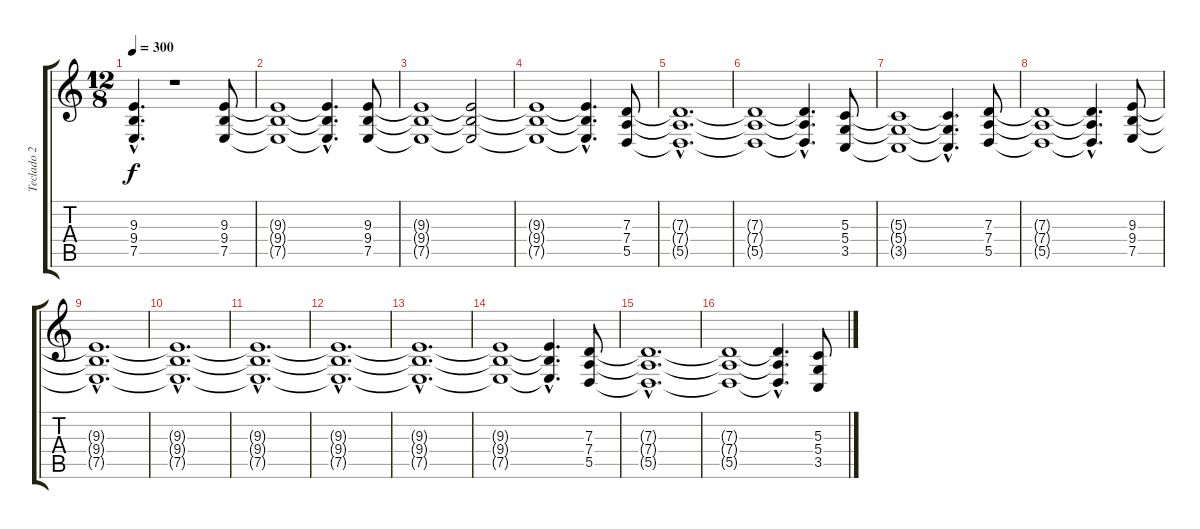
\track ("Teclado 2" "Teclado 2") {instrument choiraahs}
\staff {score tabs}
\tuning (E4 B3 G3 D3 A2 E2) {hide}
\ts (12 8)
\tempo 300
\clef g2
\ks c
(9.3{hac t} 9.4{hac t} 7.5{hac t}).4{d dy f} r.1 (9.3 9.4 7.5).8 |
(9.3{t} 9.4{t} 7.5{t}).1 (9.3{hac t} 9.4{hac t} 7.5{hac t}).4{d} (9.3 9.4 7.5).8 |
(9.3{t} 9.4{t} 7.5{t}).1 (9.3{t} 9.4{t} 7.5{t}).2 |
(9.3{t} 9.4{t} 7.5{t}).1 (9.3{hac t} 9.4{hac t} 7.5{hac t}).4{d} (7.3 7.4 5.5).8 |
(7.3{hac t} 7.4{hac t} 5.5{hac t}).1{d} |
(7.3{t} 7.4{t} 5.5{t}).1 (7.3{hac t} 7.4{hac t} 5.5{hac t}).4{d} (5.3 5.4 3.5).8 |
(5.3{t} 5.4{t} 3.5{t}).1 (5.3{hac t} 5.4{hac t} 3.5{hac t}).4{d} (7.3 7.4 5.5).8 |
(7.3{t} 7.4{t} 5.5{t}).1 (7.3{hac t} 7.4{hac t} 5.5{hac t}).4{d} (9.3 9.4 7.5).8 |
(9.3{hac t} 9.4{hac t} 7.5{hac t}).1{d} |
(9.3{hac t} 9.4{hac t} 7.5{hac t}).1{d} |
(9.3{hac t} 9.4{hac t} 7.5{hac t}).1{d} |
(9.3{hac t} 9.4{hac t} 7.5{hac t}).1{d} |
(9.3{hac t} 9.4{hac t} 7.5{hac t}).1{d} |
(9.3{t} 9.4{t} 7.5{t}).1 (9.3{hac t} 9.4{hac t} 7.5{hac t}).4{d} (7.3 7.4 5.5).8 |
(7.3{hac t} 7.4{hac t} 5.5{hac t}).1{d} |
(7.3{t} 7.4{t} 5.5{t}).1 (7.3{hac t} 7.4{hac t} 5.5{hac t}).4{d} (5.3 5.4 3.5).8
